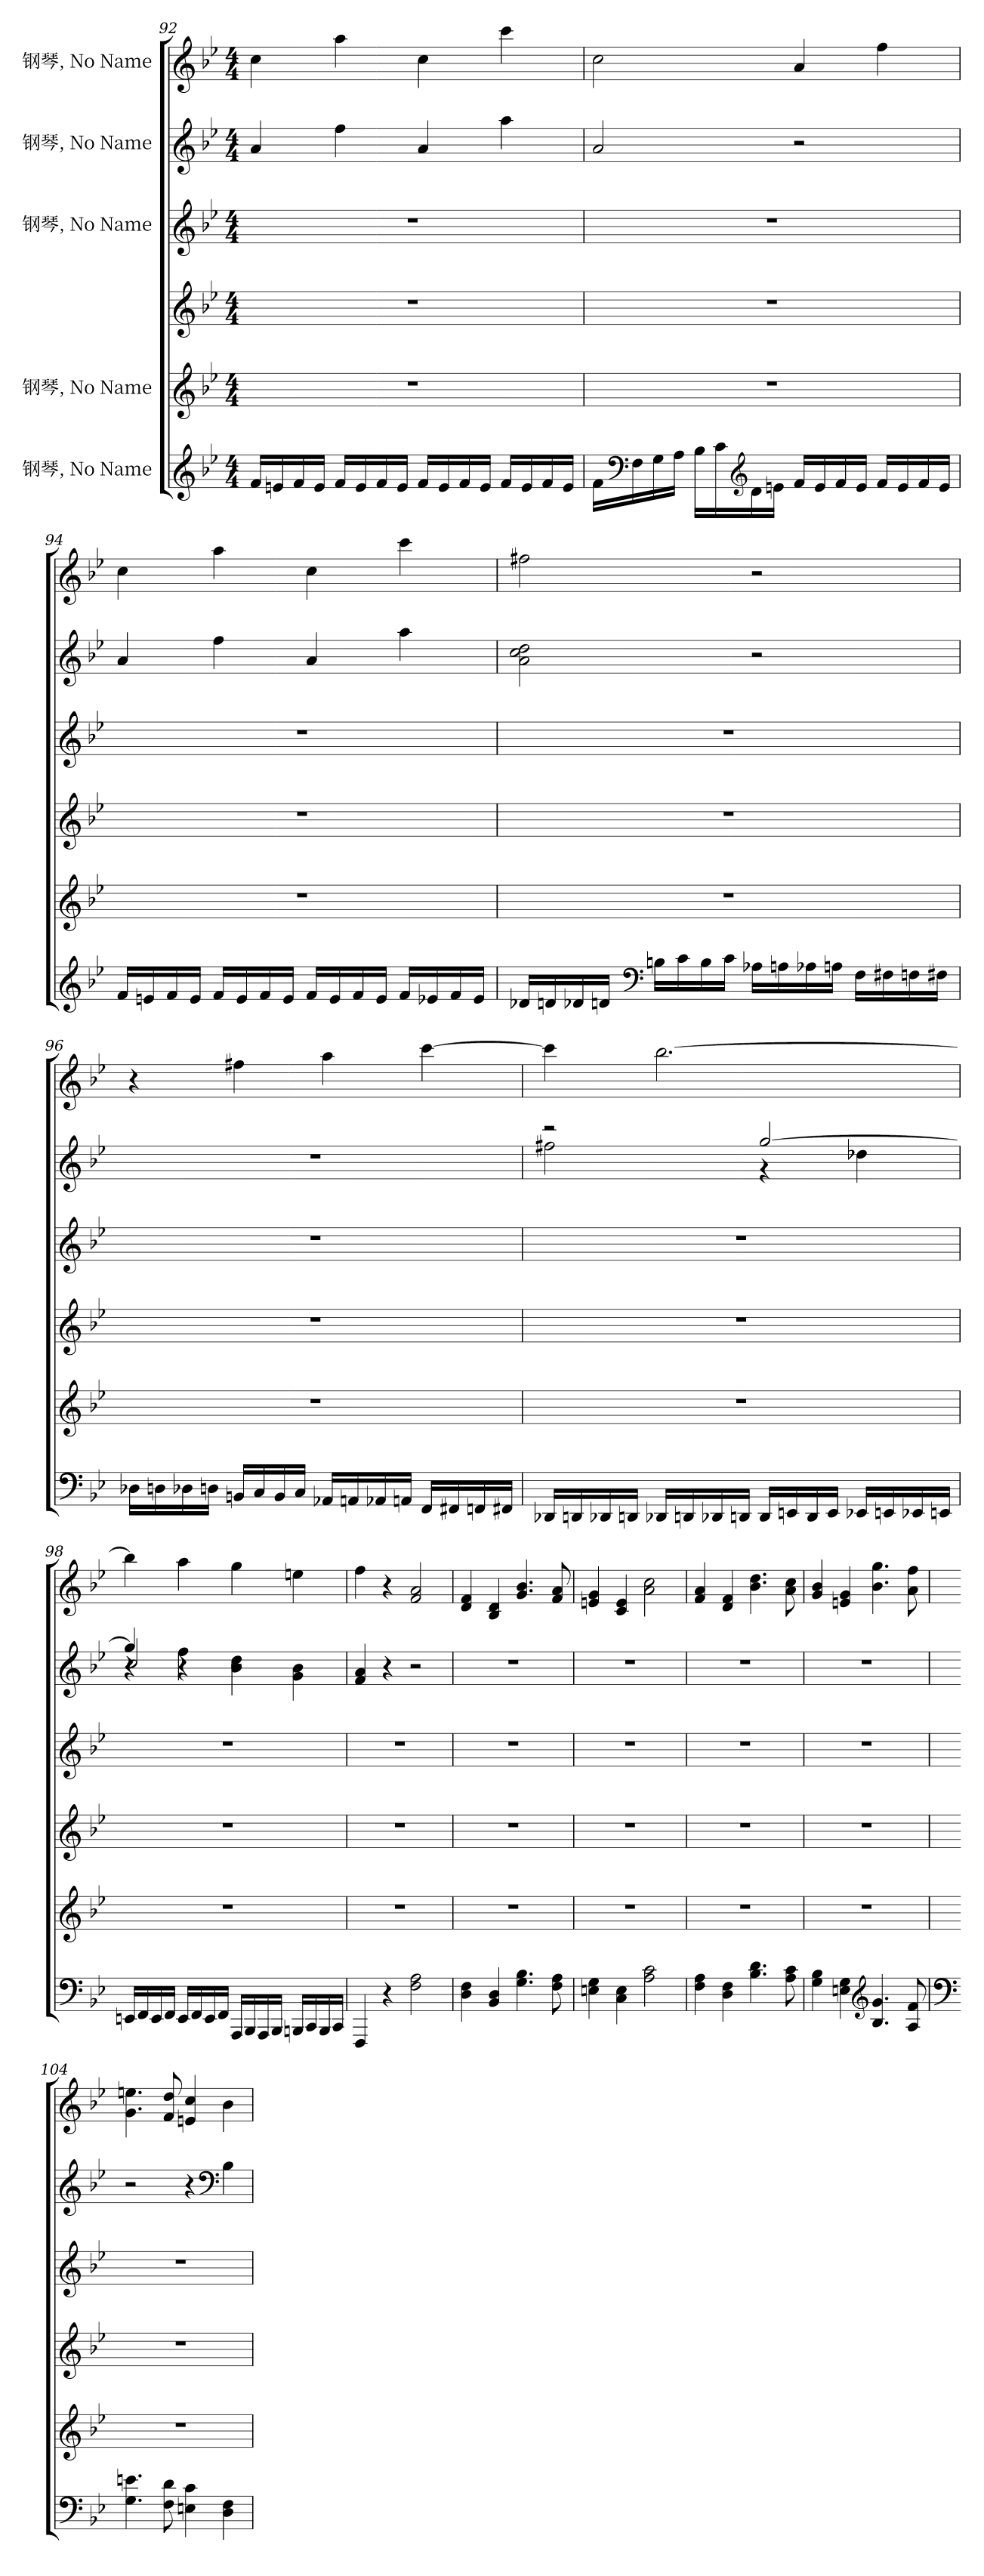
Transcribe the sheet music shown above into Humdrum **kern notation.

**kern	**kern	**kern	**kern	**kern	**kern
*part5	*part4	*part4	*part3	*part2	*part1
*staff6	*staff5	*staff4	*staff3	*staff2	*staff1
*I"钢琴, No Name	*I"钢琴, No Name	*	*I"钢琴, No Name	*I"钢琴, No Name	*I"钢琴, No Name
*clefG2	*clefG2	*clefG2	*clefG2	*clefG2	*clefG2
*k[b-e-]	*k[b-e-]	*k[b-e-]	*k[b-e-]	*k[b-e-]	*k[b-e-]
*M4/4	*M4/4	*M4/4	*M4/4	*M4/4	*M4/4
=92	=92	=92	=92	=92	=92
16f/LL	1r	1r	1r	4a/	4cc\
16en/	.	.	.	.	.
16f/	.	.	.	.	.
16e/JJ	.	.	.	.	.
16f/LL	.	.	.	4ff\	4aa\
16e/	.	.	.	.	.
16f/	.	.	.	.	.
16e/JJ	.	.	.	.	.
16f/LL	.	.	.	4a/	4cc\
16e/	.	.	.	.	.
16f/	.	.	.	.	.
16e/JJ	.	.	.	.	.
16f/LL	.	.	.	4aa\	4ccc\
16e/	.	.	.	.	.
16f/	.	.	.	.	.
16e/JJ	.	.	.	.	.
!!LO:PB:g=z
=93	=93	=93	=93	=93	=93
16f\LL	1r	1r	1r	2a/	2cc\
*clefF4	*	*	*	*	*
16F\	.	.	.	.	.
16G\	.	.	.	.	.
16A\JJ	.	.	.	.	.
16B-\LL	.	.	.	.	.
16c\	.	.	.	.	.
*clefG2	*	*	*	*	*
16d\	.	.	.	.	.
16en\JJ	.	.	.	.	.
16f/LL	.	.	.	2r	4a/
16e/	.	.	.	.	.
16f/	.	.	.	.	.
16e/JJ	.	.	.	.	.
16f/LL	.	.	.	.	4ff\
16e/	.	.	.	.	.
16f/	.	.	.	.	.
16e/JJ	.	.	.	.	.
=94	=94	=94	=94	=94	=94
16f/LL	1r	1r	1r	4a/	4cc\
16en/	.	.	.	.	.
16f/	.	.	.	.	.
16e/JJ	.	.	.	.	.
16f/LL	.	.	.	4ff\	4aa\
16e/	.	.	.	.	.
16f/	.	.	.	.	.
16e/JJ	.	.	.	.	.
16f/LL	.	.	.	4a/	4cc\
16e/	.	.	.	.	.
16f/	.	.	.	.	.
16e/JJ	.	.	.	.	.
16f/LL	.	.	.	4aa\	4ccc\
16e-X/	.	.	.	.	.
16f/	.	.	.	.	.
16e-/JJ	.	.	.	.	.
!!LO:LB:g=z
=95	=95	=95	=95	=95	=95
*	*	*	*	*	*MM145
16d-X/LL	1r	1r	1r	2a\ 2cc\ 2dd\	2ff#X\
16dn/	.	.	.	.	.
16d-X/	.	.	.	.	.
16dn/JJ	.	.	.	.	.
*clefF4	*	*	*	*	*
16Bn\LL	.	.	.	.	.
16c\	.	.	.	.	.
16B\	.	.	.	.	.
16c\JJ	.	.	.	.	.
16A-X\LL	.	.	.	2r	2r
16An\	.	.	.	.	.
16A-X\	.	.	.	.	.
16An\JJ	.	.	.	.	.
16F\LL	.	.	.	.	.
16F#X\	.	.	.	.	.
16Fn\	.	.	.	.	.
16F#X\JJ	.	.	.	.	.
!!LO:PB:g=z
=96	=96	=96	=96	=96	=96
16D-X\LL	1r	1r	1r	1r	4r
16Dn\	.	.	.	.	.
16D-X\	.	.	.	.	.
16Dn\JJ	.	.	.	.	.
16BBn/LL	.	.	.	.	4ff#X\
16C/	.	.	.	.	.
16BB/	.	.	.	.	.
16C/JJ	.	.	.	.	.
16AA-X/LL	.	.	.	.	4aa\
16AAn/	.	.	.	.	.
16AA-X/	.	.	.	.	.
16AAn/JJ	.	.	.	.	.
16FF/LL	.	.	.	.	[4ccc\
16FF#X/	.	.	.	.	.
16FFn/	.	.	.	.	.
16FF#X/JJ	.	.	.	.	.
!!LO:LB:g=z
=97	=97	=97	=97	=97	=97
*	*	*	*	*	*MM140
*	*	*	*	*^	*
16DD-X/LL	1r	1r	1r	2r	2ff#X\	4ccc\]
16DDn/	.	.	.	.	.	.
16DD-X/	.	.	.	.	.	.
16DDn/JJ	.	.	.	.	.	.
16DD-X/LL	.	.	.	.	.	[2.bb-\
16DDn/	.	.	.	.	.	.
16DD-X/	.	.	.	.	.	.
16DDn/JJ	.	.	.	.	.	.
16DD/LL	.	.	.	[2gg/	4r	.
16EEn/	.	.	.	.	.	.
16DD/	.	.	.	.	.	.
16EE/JJ	.	.	.	.	.	.
16EE-X/LL	.	.	.	.	4dd-X\	.
16EEn/	.	.	.	.	.	.
16EE-X/	.	.	.	.	.	.
16EEn/JJ	.	.	.	.	.	.
*	*	*	*	*v	*v	*
!!LO:PB:g=z
=98	=98	=98	=98	=98	=98
*	*	*	*	*	*MM140
*	*	*	*	*^	*
*	*	*	*	*	*^	*
16EEn/LL	1r	1r	1r	4gg/]	4r	2cc/	4bb-\]
16FF/	.	.	.	.	.	.	.
16EE/	.	.	.	.	.	.	.
16FF/JJ	.	.	.	.	.	.	.
16EE/LL	.	.	.	4r	4ff\	.	4aa\
16FF/	.	.	.	.	.	.	.
16EE/	.	.	.	.	.	.	.
16FF/JJ	.	.	.	.	.	.	.
16AAA/LL	.	.	.	2r	4b-\ 4dd\	2r	4gg\
16BBB-/	.	.	.	.	.	.	.
16AAA/	.	.	.	.	.	.	.
16BBB-/JJ	.	.	.	.	.	.	.
16BBBn/LL	.	.	.	.	4g\ 4b-\	.	4een\
16CC/	.	.	.	.	.	.	.
16BBB/	.	.	.	.	.	.	.
16CC/JJ	.	.	.	.	.	.	.
*	*	*	*	*v	*v	*v	*
=99	=99	=99	=99	=99	=99
*	*	*	*	*	*MM138
4FFF/	1r	1r	1r	4f/ 4a/	4ff\
4r	.	.	.	4r	4r
2F\ 2A\	.	.	.	2r	2f/ 2a/
=100	=100	=100	=100	=100	=100
4D\ 4F\	1r	1r	1r	1r	4d/ 4f/
4BB-/ 4D/	.	.	.	.	4B-/ 4d/
*	*	*	*	*	*MM143
4.G\ 4.B-\	.	.	.	.	4.g/ 4.b-/
8F\ 8A\	.	.	.	.	8f/ 8a/
=101	=101	=101	=101	=101	=101
4En\ 4G\	1r	1r	1r	1r	4en/ 4g/
4C\ 4E\	.	.	.	.	4c/ 4e/
*	*	*	*	*	*MM143
2A\ 2c\	.	.	.	.	2a\ 2cc\
=102	=102	=102	=102	=102	=102
4F\ 4A\	1r	1r	1r	1r	4f/ 4a/
4D\ 4F\	.	.	.	.	4d/ 4f/
*	*	*	*	*	*MM143
4.B-\ 4.d\	.	.	.	.	4.b-\ 4.dd\
8A\ 8c\	.	.	.	.	8a\ 8cc\
!!LO:LB:g=z
=103	=103	=103	=103	=103	=103
4G\ 4B-\	1r	1r	1r	1r	4g/ 4b-/
4En\ 4G\	.	.	.	.	4en/ 4g/
*clefG2	*	*	*	*	*
*	*	*	*	*	*MM143
4.B-/ 4.g/	.	.	.	.	4.b-\ 4.gg\
8A/ 8f/	.	.	.	.	8a\ 8ff\
=104	=104	=104	=104	=104	=104
*clefF4	*	*	*	*	*
*	*	*	*	*	*MM143
4.G\ 4.en\	1r	1r	1r	2r	4.g\ 4.een\
8F\ 8d\	.	.	.	.	8f/ 8dd/
4En\ 4c\	.	.	.	4r	4en/ 4cc/
*	*	*	*	*clefF4	*
4D\ 4F\	.	.	.	4B-\	4b-\
=	=	=	=	=	=
*-	*-	*-	*-	*-	*-
